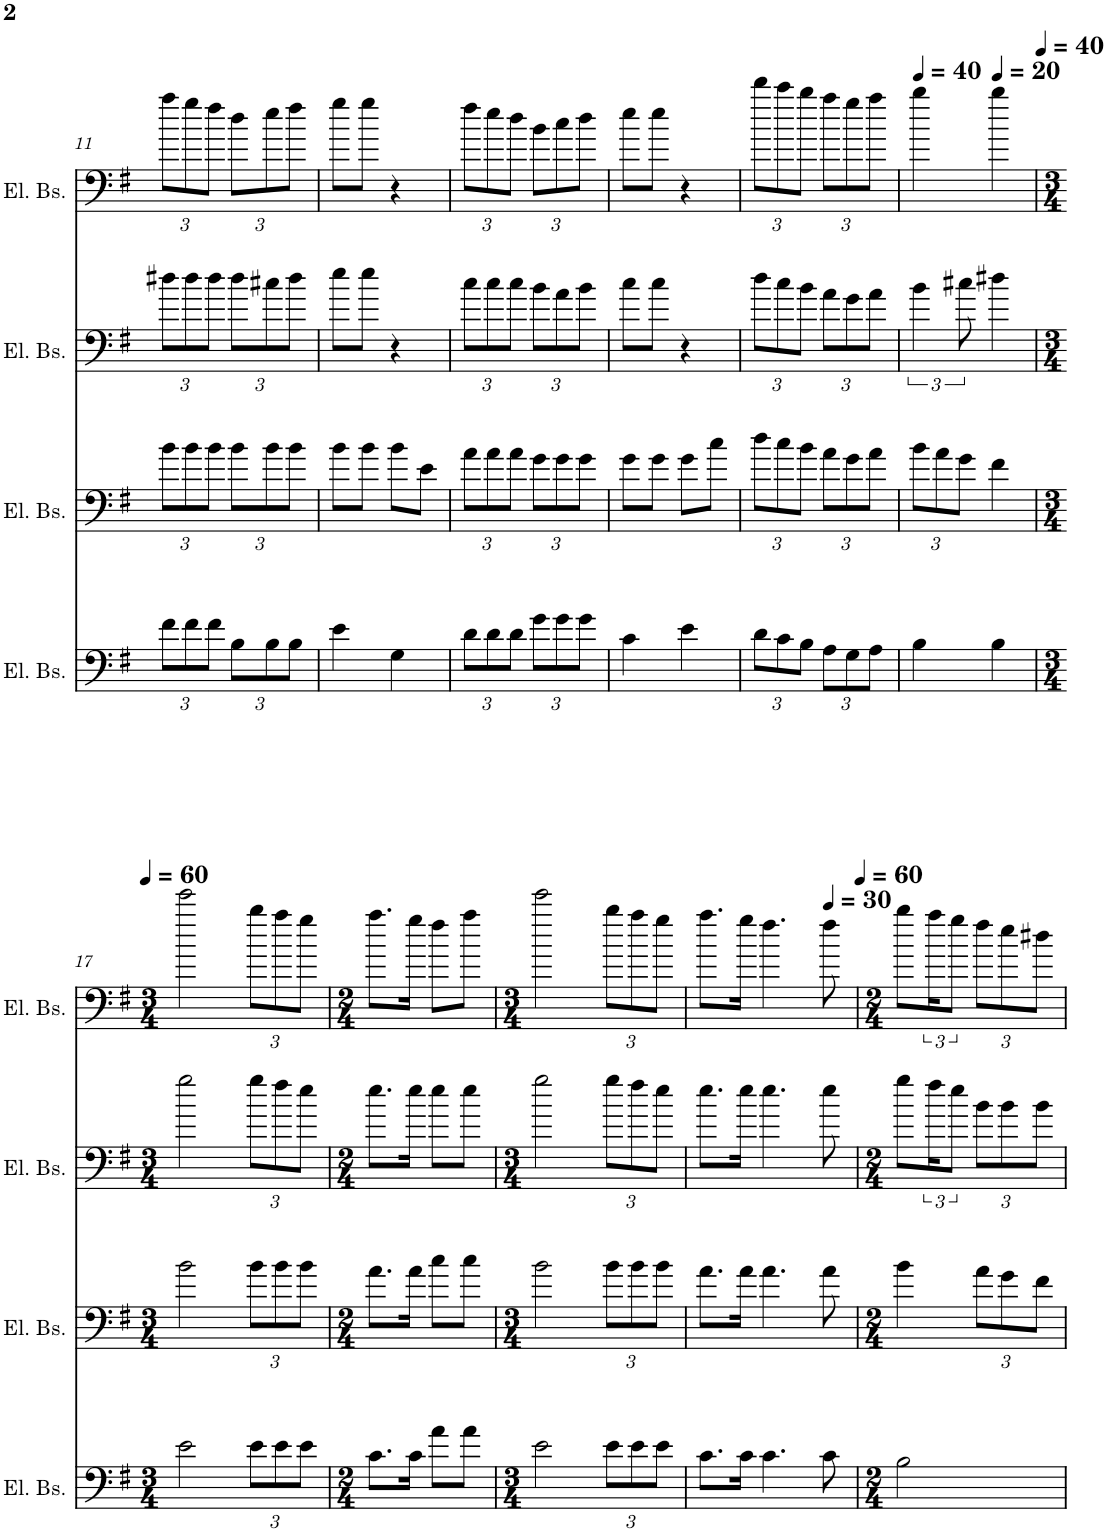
**kern	**kern	**kern	**kern
*part4	*part3	*part2	*part1
*staff4	*staff3	*staff2	*staff1
*I"5-snarige elektrische bas	*I"5-snarige elektrische bas	*I"6-snarige elektrische bas	*I"6-snarige elektrische bas
*I'El. Bs.	*I'El. Bs.	*I'El. Bs.	*I'El. Bs.
!!LO:PB:g=z
*clefF4	*clefF4	*clefF4	*clefF4
*Trd7c12	*Trd7c12	*Trd7c12	*Trd7c12
*k[f#]	*k[f#]	*k[f#]	*k[f#]
*M2/4	*M2/4	*M2/4	*M2/4
*Xbrackettup	*Xbrackettup	*Xbrackettup	*Xbrackettup
=11	=11	=11	=11
12f#\L	12b\L	12dd#X\L	12aa\L
12f#\	12b\	12dd#\	12gg\
12f#\J	12b\J	12dd#\J	12ff#\J
12B\L	12b\L	12dd#\L	12dd\L
12B\	12b\	12cc#X\	12ee\
12B\J	12b\J	12dd#\J	12ff#\J
=12	=12	=12	=12
4e\	8b\L	8ee\L	8gg\L
.	8b\J	8ee\J	8gg\J
4G\	8b\L	4r	4r
.	8e\J	.	.
=13	=13	=13	=13
12d\L	12a\L	12cc\L	12ff#\L
12d\	12a\	12cc\	12ee\
12d\J	12a\J	12cc\J	12dd\J
12g\L	12g\L	12b\L	12b\L
12g\	12g\	12a\	12cc\
12g\J	12g\J	12b\J	12dd\J
=14	=14	=14	=14
4c\	8g\L	8cc\L	8ee\L
.	8g\J	8cc\J	8ee\J
4e\	8g\L	4r	4r
.	8cc\J	.	.
=15	=15	=15	=15
12d\L	12dd\L	12dd\L	12ddd\L
12c\	12cc\	12cc\	12ccc\
12B\J	12b\J	12b\J	12bb\J
12A\L	12a\L	12a\L	12aa\L
12G\	12g\	12g\	12gg\
12A\J	12a\J	12a\J	12aa\J
=16	=16	=16	=16
*	*	*brackettup	*
*	*	*	*MM40
*	*	*	*^
4B\	12b\L	6b\	4bb\	3ryy
.	12a\	.	.	.
.	12g\J	12cc#X\	.	.
*	*	*	*MM20	*
4B\	4f#\	4dd#X\	4bb\	.
.	.	.	.	12..ryy
*	*	*	*MM40	*
.	.	.	.	48ryy
*	*	*	*v	*v
!!LO:LB:g=z
=17	=17	=17	=17
*M3/4	*M3/4	*M3/4	*M3/4
*	*	*	*MM60
2e\	2b\	2gg\	2eee\
*	*	*Xbrackettup	*
12e\L	12b\L	12gg\L	12bb\L
12e\	12b\	12ff#\	12aa\
12e\J	12b\J	12ee\J	12gg\J
=18	=18	=18	=18
*M2/4	*M2/4	*M2/4	*M2/4
8.c\L	8.a\L	8.ee\L	8.aa\L
16c\Jk	16a\Jk	16ee\Jk	16gg\Jk
8a\L	8cc\L	8ee\L	8ff#\L
8a\J	8cc\J	8ee\J	8aa\J
=19	=19	=19	=19
*M3/4	*M3/4	*M3/4	*M3/4
2e\	2b\	2gg\	2eee\
12e\L	12b\L	12gg\L	12bb\L
12e\	12b\	12ff#\	12aa\
12e\J	12b\J	12ee\J	12gg\J
=20	=20	=20	=20
*	*	*	*^
8.c\L	8.a\L	8.ee\L	8.aa\L	3%2ryy
16c\Jk	16a\Jk	16ee\Jk	16gg\Jk	.
4.c\	4.a\	4.ee\	4.ff#\	.
*	*	*	*MM30	*
8c\	8a\	8ee\	8ff#\	.
.	.	.	.	24.ryy
*	*	*	*MM60	*
.	.	.	.	48ryy
*	*	*	*v	*v
=21	=21	=21	=21
*M2/4	*M2/4	*M2/4	*M2/4
2B\	4b\	8gg\L	8bb\L
*	*	*brackettup	*brackettup
.	.	24ff#\K	24aa\K
.	.	12ee\J	12gg\J
*	*	*Xbrackettup	*Xbrackettup
.	12a\L	12b\L	12ff#\L
.	12g\	12b\	12ee\
.	12f#\J	12b\J	12dd#X\J
=	=	=	=
*-	*-	*-	*-
